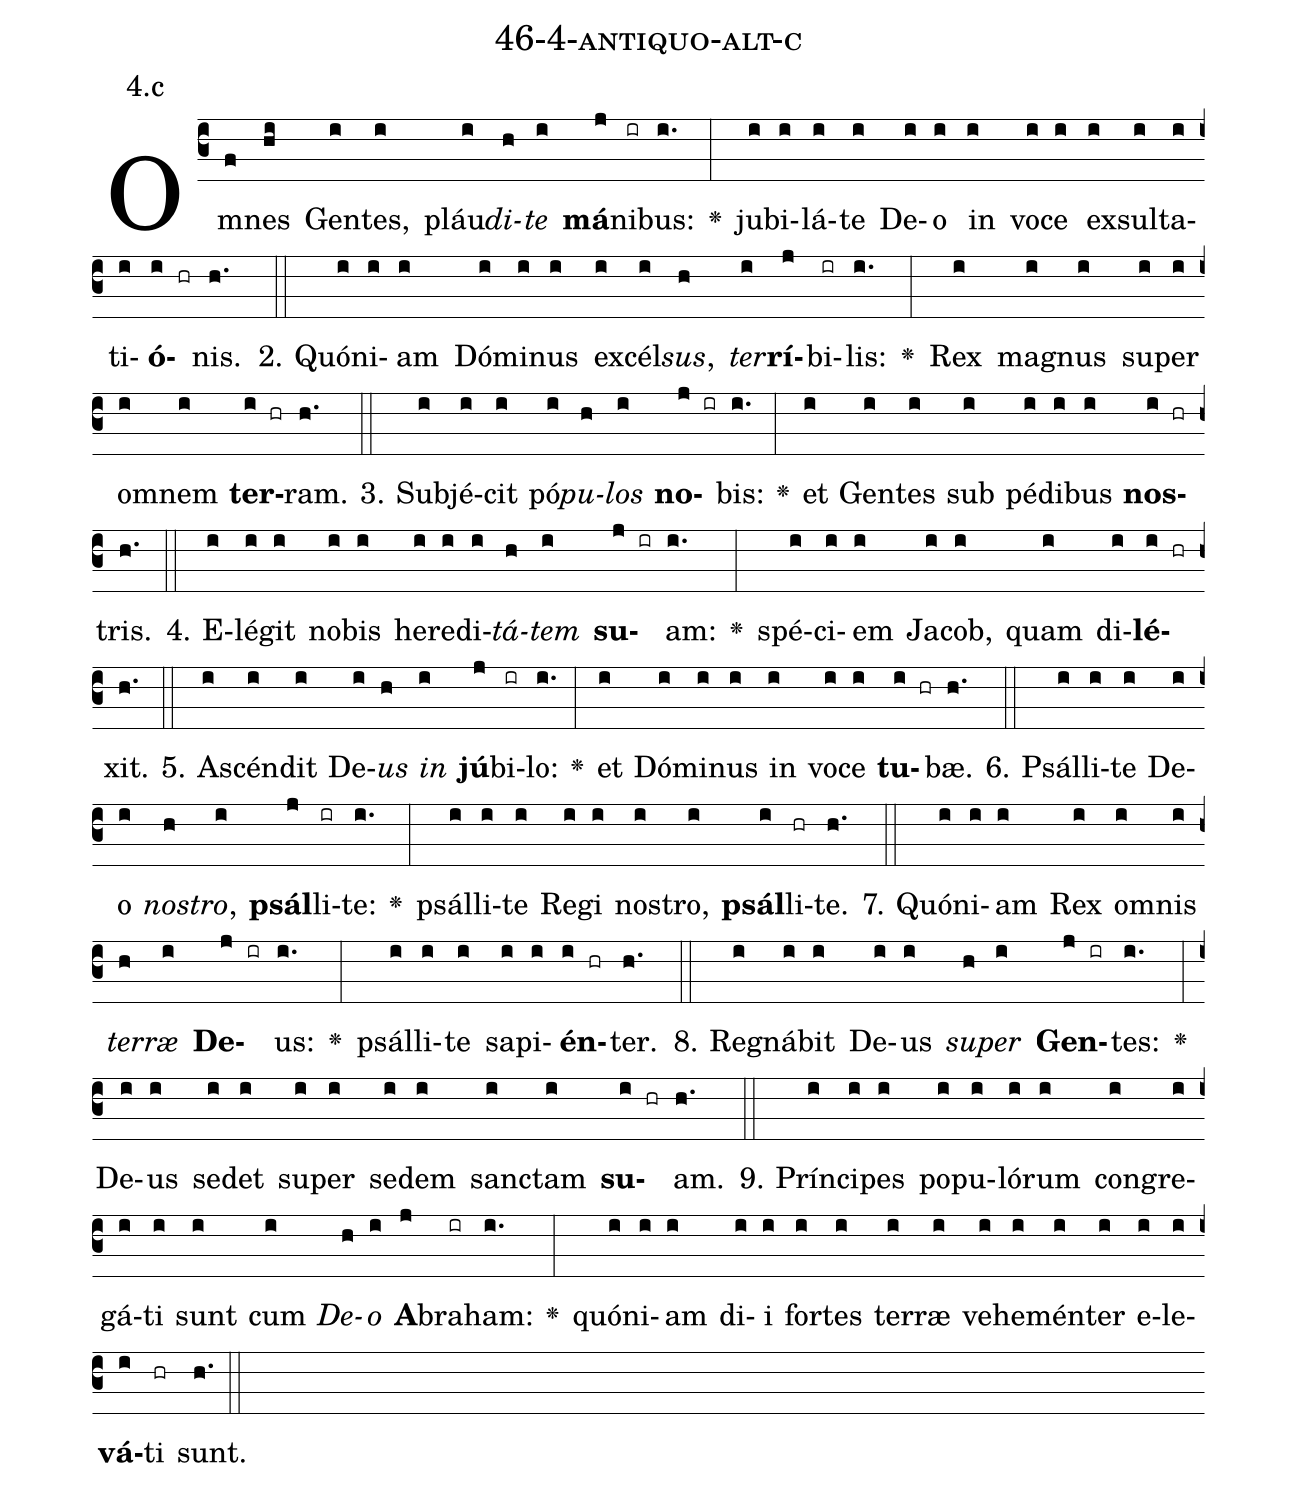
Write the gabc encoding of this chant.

name: 46-4-antiquo-alt-c;
annotation: 4.c;
%%
(c3)Om(f)nes(hi) Gen(i)tes,(i) pláu(i)<i>di</i>(h)<i>te</i>(i) <b>má</b>(j)ni(ir)bus:(i.) <v>\greheightstar</v>(:) ju(i)bi(i)lá(i)te(i) De(i)o(i) in(i) vo(i)ce(i) ex(i)sul(i)ta(i)ti(i)<b>ó</b>(i hr)nis.(h.) (::)
2. Quón(i)i(i)am(i) Dó(i)mi(i)nus(i) ex(i)cél(i)<i>sus</i>,(h) <i>ter</i>(i)<b>rí</b>(j)bi(ir)lis:(i.) <v>\greheightstar</v>(:) Rex(i) ma(i)gnus(i) su(i)per(i) om(i)nem(i) <b>ter</b>(i hr)ram.(h.) (::)
3. Sub(i)jé(i)cit(i) pó(i)<i>pu</i>(h)<i>los</i>(i) <b>no</b>(j ir)bis:(i.) <v>\greheightstar</v>(:) et(i) Gen(i)tes(i) sub(i) pé(i)di(i)bus(i) <b>nos</b>(i hr)tris.(h.) (::)
4. E(i)lé(i)git(i) no(i)bis(i) he(i)re(i)di(i)<i>tá</i>(h)<i>tem</i>(i) <b>su</b>(j ir)am:(i.) <v>\greheightstar</v>(:) spé(i)ci(i)em(i) Ja(i)cob,(i) quam(i) di(i)<b>lé</b>(i hr)xit.(h.) (::)
5. A(i)scén(i)dit(i) De(i)<i>us</i>(h) <i>in</i>(i) <b>jú</b>(j)bi(ir)lo:(i.) <v>\greheightstar</v>(:) et(i) Dó(i)mi(i)nus(i) in(i) vo(i)ce(i) <b>tu</b>(i hr)bæ.(h.) (::)
6. Psál(i)li(i)te(i) De(i)o(i) <i>nos</i>(h)<i>tro</i>,(i) <b>psál</b>(j)li(ir)te:(i.) <v>\greheightstar</v>(:) psál(i)li(i)te(i) Re(i)gi(i) nos(i)tro,(i) <b>psál</b>(i)li(hr)te.(h.) (::)
7. Quón(i)i(i)am(i) Rex(i) om(i)nis(i) <i>ter</i>(h)<i>ræ</i>(i) <b>De</b>(j ir)us:(i.) <v>\greheightstar</v>(:) psál(i)li(i)te(i) sa(i)pi(i)<b>én</b>(i hr)ter.(h.) (::)
8. Re(i)gná(i)bit(i) De(i)us(i) <i>su</i>(h)<i>per</i>(i) <b>Gen</b>(j ir)tes:(i.) <v>\greheightstar</v>(:) De(i)us(i) se(i)det(i) su(i)per(i) se(i)dem(i) sanc(i)tam(i) <b>su</b>(i hr)am.(h.) (::)
9. Prín(i)ci(i)pes(i) po(i)pu(i)ló(i)rum(i) con(i)gre(i)gá(i)ti(i) sunt(i) cum(i) <i>De</i>(h)<i>o</i>(i) <b>A</b>(j)bra(ir)ham:(i.) <v>\greheightstar</v>(:) quón(i)i(i)am(i) di(i)i(i) for(i)tes(i) ter(i)ræ(i) ve(i)he(i)mén(i)ter(i) e(i)le(i)<b>vá</b>(i)ti(hr) sunt.(h.) (::)
